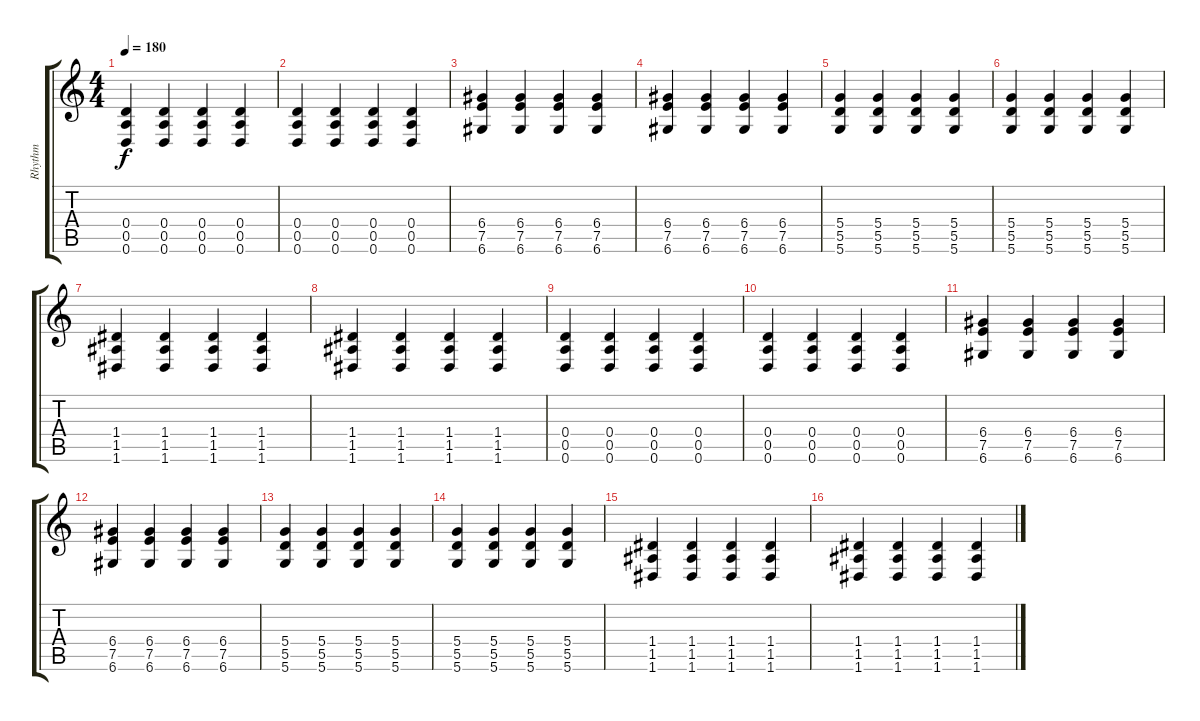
\track ("Rhythm" "Rhythm") {instrument overdrivenguitar}
\staff {score tabs}
\tuning (E4 B3 G3 D3 A2 D2) {hide}
\ts (4 4)
\tempo 180
\clef g2
\ks c
(0.4 0.5 0.6).4{dy f} (0.4 0.5 0.6).4 (0.4 0.5 0.6).4 (0.4 0.5 0.6).4 |
(0.4 0.5 0.6).4 (0.4 0.5 0.6).4 (0.4 0.5 0.6).4 (0.4 0.5 0.6).4 |
(6.4 7.5 6.6).4 (6.4 7.5 6.6).4 (6.4 7.5 6.6).4 (6.4 7.5 6.6).4 |
(6.4 7.5 6.6).4 (6.4 7.5 6.6).4 (6.4 7.5 6.6).4 (6.4 7.5 6.6).4 |
(5.4 5.5 5.6).4 (5.4 5.5 5.6).4 (5.4 5.5 5.6).4 (5.4 5.5 5.6).4 |
(5.4 5.5 5.6).4 (5.4 5.5 5.6).4 (5.4 5.5 5.6).4 (5.4 5.5 5.6).4 |
(1.4 1.5 1.6).4 (1.4 1.5 1.6).4 (1.4 1.5 1.6).4 (1.4 1.5 1.6).4 |
(1.4 1.5 1.6).4 (1.4 1.5 1.6).4 (1.4 1.5 1.6).4 (1.4 1.5 1.6).4 |
(0.4 0.5 0.6).4 (0.4 0.5 0.6).4 (0.4 0.5 0.6).4 (0.4 0.5 0.6).4 |
(0.4 0.5 0.6).4 (0.4 0.5 0.6).4 (0.4 0.5 0.6).4 (0.4 0.5 0.6).4 |
(6.4 7.5 6.6).4 (6.4 7.5 6.6).4 (6.4 7.5 6.6).4 (6.4 7.5 6.6).4 |
(6.4 7.5 6.6).4 (6.4 7.5 6.6).4 (6.4 7.5 6.6).4 (6.4 7.5 6.6).4 |
(5.4 5.5 5.6).4 (5.4 5.5 5.6).4 (5.4 5.5 5.6).4 (5.4 5.5 5.6).4 |
(5.4 5.5 5.6).4 (5.4 5.5 5.6).4 (5.4 5.5 5.6).4 (5.4 5.5 5.6).4 |
(1.4 1.5 1.6).4 (1.4 1.5 1.6).4 (1.4 1.5 1.6).4 (1.4 1.5 1.6).4 |
(1.4 1.5 1.6).4 (1.4 1.5 1.6).4 (1.4 1.5 1.6).4 (1.4 1.5 1.6).4
